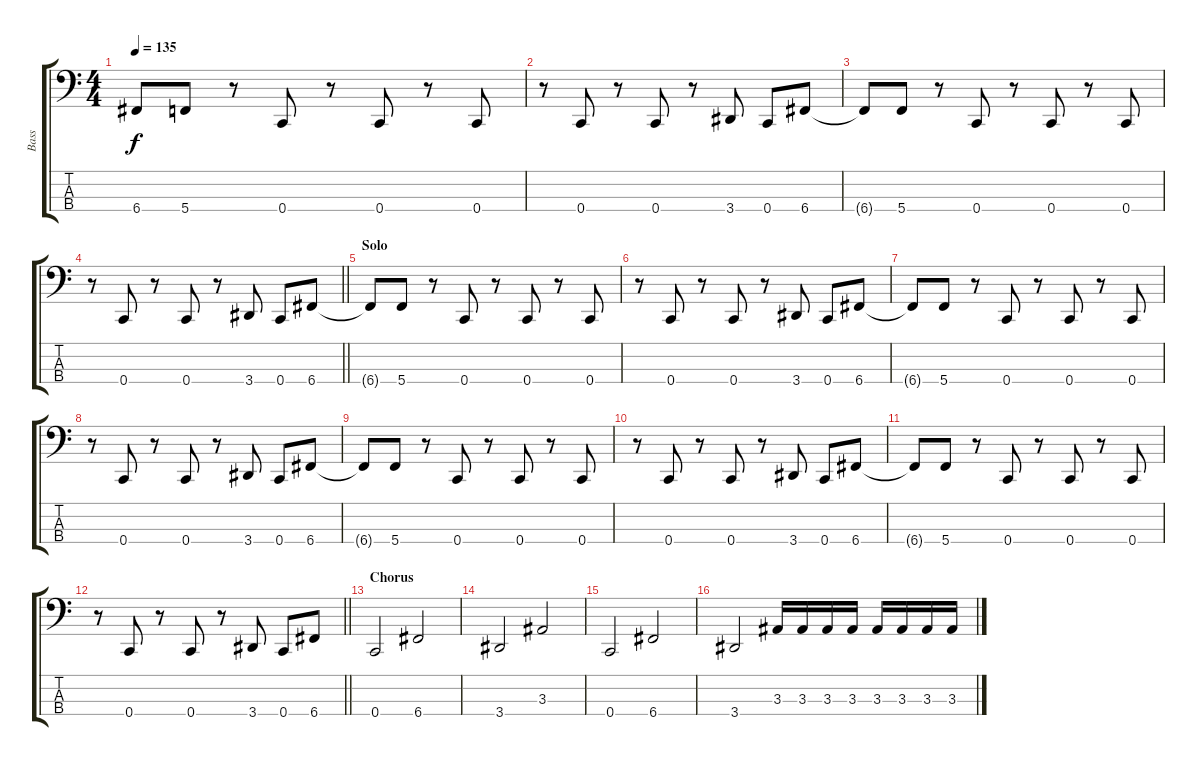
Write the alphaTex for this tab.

\track ("Bass" "Bass") {instrument electricbasspick}
\staff {score tabs}
\tuning (F2 C2 G1 C1) {hide}
\ts (4 4)
\tempo 135
\clef f4
\ks c
6.4{t}.8{dy f} 5.4.8 r.8 0.4.8 r.8 0.4.8 r.8 0.4.8 |
r.8 0.4.8 r.8 0.4.8 r.8 3.4.8 0.4.8 6.4.8 |
6.4{t}.8 5.4.8 r.8 0.4.8 r.8 0.4.8 r.8 0.4.8 |
\barLineRight lightlight
r.8 0.4.8 r.8 0.4.8 r.8 3.4.8 0.4.8 6.4.8 |
\section ("" "Solo")
6.4{t}.8 5.4.8 r.8 0.4.8 r.8 0.4.8 r.8 0.4.8 |
r.8 0.4.8 r.8 0.4.8 r.8 3.4.8 0.4.8 6.4.8 |
6.4{t}.8 5.4.8 r.8 0.4.8 r.8 0.4.8 r.8 0.4.8 |
r.8 0.4.8 r.8 0.4.8 r.8 3.4.8 0.4.8 6.4.8 |
6.4{t}.8 5.4.8 r.8 0.4.8 r.8 0.4.8 r.8 0.4.8 |
r.8 0.4.8 r.8 0.4.8 r.8 3.4.8 0.4.8 6.4.8 |
6.4{t}.8 5.4.8 r.8 0.4.8 r.8 0.4.8 r.8 0.4.8 |
\barLineRight lightlight
r.8 0.4.8 r.8 0.4.8 r.8 3.4.8 0.4.8 6.4.8 |
\section ("" "Chorus")
0.4.2 6.4.2 |
3.4.2 3.3.2 |
0.4.2 6.4.2 |
3.4.2 3.3.16 3.3.16 3.3.16 3.3.16 3.3.16 3.3.16 3.3.16 3.3.16
